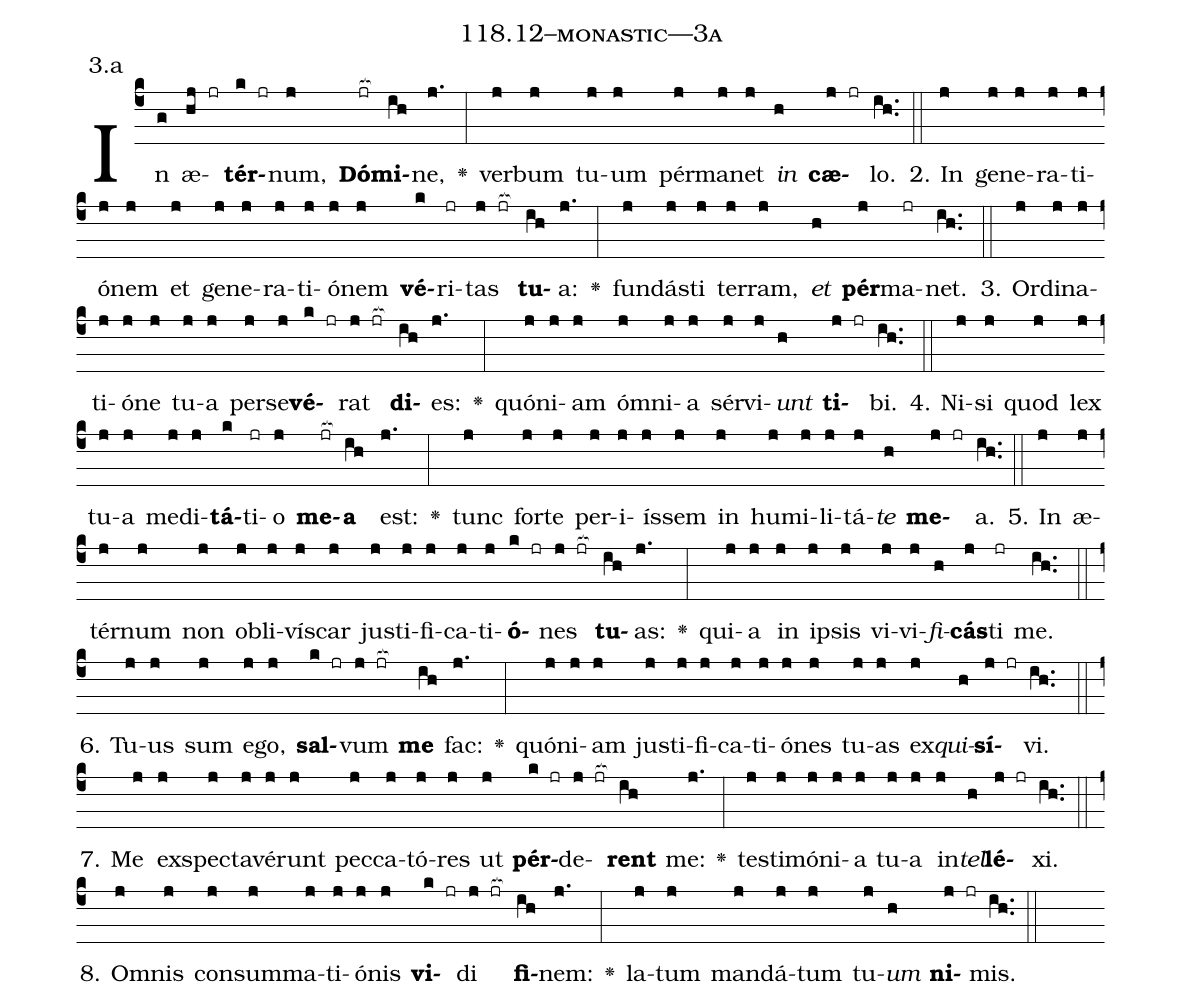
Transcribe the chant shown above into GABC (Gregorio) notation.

name: 118.12--monastic---3a;
annotation: 3.a;
%%
(c4)In(g) æ(hj jr)<b>tér</b>(k jr)num,(j) <b>Dó</b>(jr[ocb:1{])<b>mi</b>(ih[ocb:0}])ne,(j.) <v>\greheightstar</v>(:) ver(j)bum(j) tu(j)um(j) pér(j)ma(j)net(j) <i>in</i>(h) <b>cæ</b>(j jr)lo.(ih..) (::)
2. In(j) ge(j)ne(j)ra(j)ti(j)ó(j)nem(j) et(j) ge(j)ne(j)ra(j)ti(j)ó(j)nem(j) <b>vé</b>(k)ri(jr)tas(j jr[ocb:1{]) <b>tu</b>(ih[ocb:0}])a:(j.) <v>\greheightstar</v>(:) fun(j)dás(j)ti(j) ter(j)ram,(j) <i>et</i>(h) <b>pér</b>(j)ma(jr)net.(ih..) (::)
3. Or(j)di(j)na(j)ti(j)ó(j)ne(j) tu(j)a(j) per(j)se(j)<b>vé</b>(k jr)rat(j jr[ocb:1{]) <b>di</b>(ih[ocb:0}])es:(j.) <v>\greheightstar</v>(:) quón(j)i(j)am(j) óm(j)ni(j)a(j) sér(j)vi(j)<i>unt</i>(h) <b>ti</b>(j jr)bi.(ih..) (::)
4. Ni(j)si(j) quod(j) lex(j) tu(j)a(j) me(j)di(j)<b>tá</b>(k)ti(jr)o(j) <b>me</b>(jr[ocb:1{])<b>a</b>(ih[ocb:0}]) est:(j.) <v>\greheightstar</v>(:) tunc(j) for(j)te(j) per(j)i(j)ís(j)sem(j) in(j) hu(j)mi(j)li(j)tá(j)<i>te</i>(h) <b>me</b>(j jr)a.(ih..) (::)
5. In(j) æ(j)tér(j)num(j) non(j) ob(j)li(j)vís(j)car(j) jus(j)ti(j)fi(j)ca(j)ti(j)<b>ó</b>(k jr)nes(j jr[ocb:1{]) <b>tu</b>(ih[ocb:0}])as:(j.) <v>\greheightstar</v>(:) qui(j)a(j) in(j) ip(j)sis(j) vi(j)vi(j)<i>fi</i>(h)<b>cás</b>(j)ti(jr) me.(ih..) (::)
6. Tu(j)us(j) sum(j) e(j)go,(j) <b>sal</b>(k jr)vum(j jr[ocb:1{]) <b>me</b>(ih[ocb:0}]) fac:(j.) <v>\greheightstar</v>(:) quón(j)i(j)am(j) jus(j)ti(j)fi(j)ca(j)ti(j)ó(j)nes(j) tu(j)as(j) ex(j)<i>qui</i>(h)<b>sí</b>(j jr)vi.(ih..) (::)
7. Me(j) ex(j)spec(j)ta(j)vé(j)runt(j) pec(j)ca(j)tó(j)res(j) ut(j) <b>pér</b>(k jr)de(j jr[ocb:1{])<b>rent</b>(ih[ocb:0}]) me:(j.) <v>\greheightstar</v>(:) tes(j)ti(j)mó(j)ni(j)a(j) tu(j)a(j) in(j)<i>tel</i>(h)<b>lé</b>(j jr)xi.(ih..) (::)
8. Om(j)nis(j) con(j)sum(j)ma(j)ti(j)ó(j)nis(j) <b>vi</b>(k jr)di(j jr[ocb:1{]) <b>fi</b>(ih[ocb:0}])nem:(j.) <v>\greheightstar</v>(:) la(j)tum(j) man(j)dá(j)tum(j) tu(j)<i>um</i>(h) <b>ni</b>(j jr)mis.(ih..) (::)
